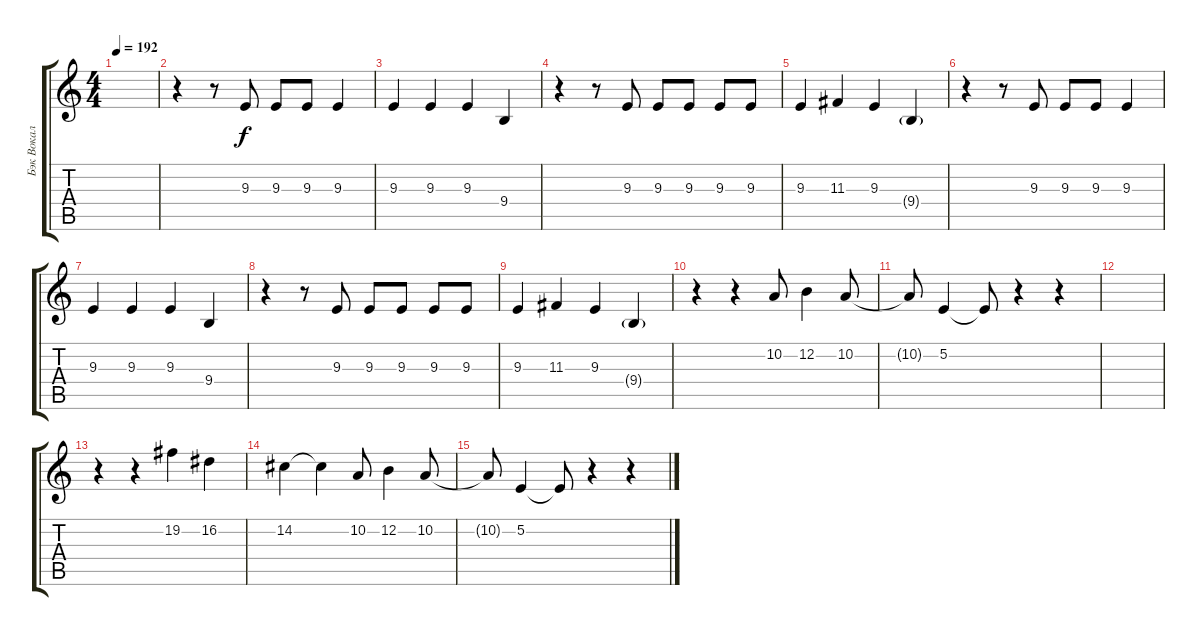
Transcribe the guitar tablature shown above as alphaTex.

\track ("Бэк Вокал (Cone)" "Бэк Вокал ") {instrument lead1square}
\staff {score tabs}
\tuning (E4 B3 G3 D3 A2 E2) {hide}
\ts (4 4)
\tempo 192
\clef g2
\ks c
|
r.4 r.8 9.3.8 9.3.8 9.3.8 9.3.4 |
9.3.4 9.3.4 9.3.4 9.4.4 |
r.4 r.8 9.3.8 9.3.8 9.3.8 9.3.8 9.3.8 |
9.3.4 11.3.4 9.3.4 9.4{g}.4 |
r.4 r.8 9.3.8 9.3.8 9.3.8 9.3.4 |
9.3.4 9.3.4 9.3.4 9.4.4 |
r.4 r.8 9.3.8 9.3.8 9.3.8 9.3.8 9.3.8 |
9.3.4 11.3.4 9.3.4 9.4{g}.4 |
r.4 r.4 10.2.8 12.2.4 10.2.8 |
10.2{t}.8 5.2.4 5.2{t}.8 r.4 r.4 |
|
r.4 r.4 19.2.4 16.2.4 |
14.2.4 14.2{t}.4 10.2.8 12.2.4 10.2.8 |
10.2{t}.8 5.2.4 5.2{t}.8 r.4 r.4
